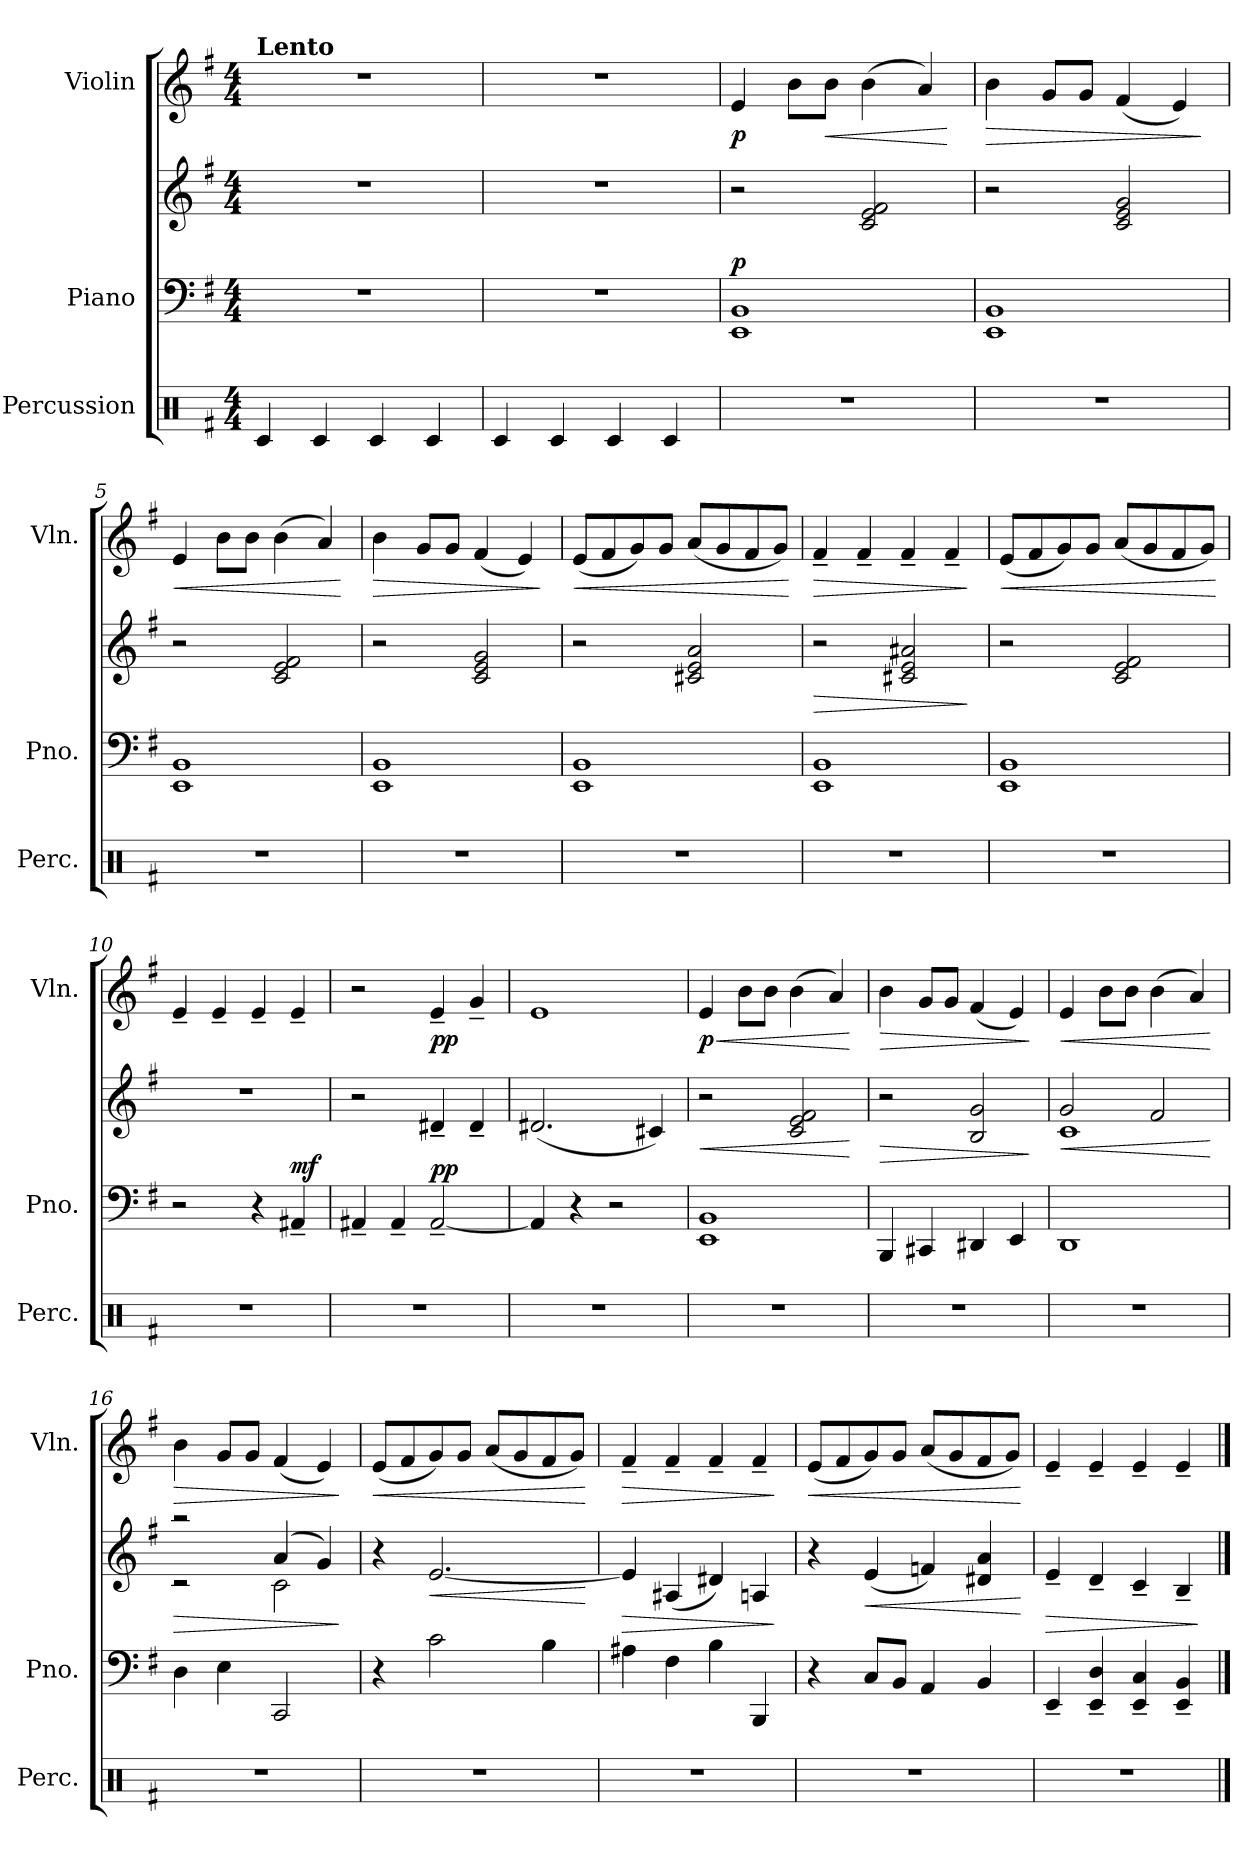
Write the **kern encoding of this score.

**kern	**kern	**kern	**dynam	**kern	**dynam
*part3	*part2	*part2	*part2	*part1	*part1
*staff4	*staff3	*staff2	*staff2/3	*staff1	*staff1
*I"Percussion	*I"Piano	*	*	*I"Violin	*
*I'Perc.	*I'Pno.	*	*	*I'Vln.	*
*clefX	*clefF4	*clefG2	*	*clefG2	*
*k[f#]	*k[f#]	*k[f#]	*	*k[f#]	*
*G:	*G:	*G:	*	*G:	*
*M4/4	*M4/4	*M4/4	*	*M4/4	*
*MM70	*MM70	*MM70	*	*MM70	*
=1	=1	=1	=1	=1	=1
!	!	!	!	!LO:TX:a:B:t=Lento	!
4Rc/	1r	1r	.	1r	.
4Rc/	.	.	.	.	.
4Rc/	.	.	.	.	.
4Rc/	.	.	.	.	.
=2	=2	=2	=2	=2	=2
4Rc/	1r	1r	.	1r	.
4Rc/	.	.	.	.	.
4Rc/	.	.	.	.	.
4Rc/	.	.	.	.	.
=3	=3	=3	=3	=3	=3
!	!	!	!LO:DY:a=2	!	!LO:DY:b
1r	1EE 1BB	2r	p	4e/	p
.	.	.	.	8b\L	.
!	!	!	!	!	!LO:HP:b
.	.	.	.	8b\J	<
.	.	2c/ 2e/ 2f#/	.	(>4b\	.
.	.	.	.	4a/)	.
.	.	.	.	.	[
=4	=4	=4	=4	=4	=4
!	!	!	!	!	!LO:HP:b
1r	1EE 1BB	2r	.	4b\	>
.	.	.	.	8g/L	.
.	.	.	.	8g/J	.
.	.	2c/ 2e/ 2g/	.	(4f#/	.
.	.	.	.	4e/)	.
.	.	.	.	.	]
=5	=5	=5	=5	=5	=5
!	!	!	!	!	!LO:HP:b
1r	1EE 1BB	2r	.	4e/	<
.	.	.	.	8b\L	.
.	.	.	.	8b\J	.
.	.	2c/ 2e/ 2f#/	.	(>4b\	.
.	.	.	.	4a/)	.
.	.	.	.	.	[
!!LO:LB:g=z
=6	=6	=6	=6	=6	=6
!	!	!	!	!	!LO:HP:b
1r	1EE 1BB	2r	.	4b\	>
.	.	.	.	8g/L	.
.	.	.	.	8g/J	.
.	.	2c/ 2e/ 2g/	.	(4f#/	.
.	.	.	.	4e/)	.
.	.	.	.	.	]
=7	=7	=7	=7	=7	=7
!	!	!	!	!	!LO:HP:b
1r	1EE 1BB	2r	.	(8e/L	<
.	.	.	.	8f#/	.
.	.	.	.	8g/)	.
.	.	.	.	8g/J	.
.	.	2c#X/ 2e/ 2a/	.	(8a/L	.
.	.	.	.	8g/	.
.	.	.	.	8f#/	.
.	.	.	.	8g/J)	.
.	.	.	.	.	[
=8	=8	=8	=8	=8	=8
!	!	!	!LO:HP:b	!	!LO:HP:b
1r	1EE 1BB	2r	>	4f#~/	>
.	.	.	.	4f#~/	.
.	.	2c#X/ 2e/ 2a#X/	.	4f#~/	.
.	.	.	.	4f#~/	.
.	.	.	]	.	]
=9	=9	=9	=9	=9	=9
!	!	!	!	!	!LO:HP:b
1r	1EE 1BB	2r	.	(8e/L	<
.	.	.	.	8f#/	.
.	.	.	.	8g/)	.
.	.	.	.	8g/J	.
.	.	2c/ 2e/ 2f#/	.	(8a/L	.
.	.	.	.	8g/	.
.	.	.	.	8f#/	.
.	.	.	.	8g/J)	.
.	.	.	.	.	[
=10	=10	=10	=10	=10	=10
1r	2r	1r	.	4e~/	.
.	.	.	.	4e~/	.
.	4r	.	.	4e~/	.
!	!	!	!LO:DY:a=2	!	!
.	4AA#X~/	.	mf	4e~/	.
!!LO:PB:g=z
=11	=11	=11	=11	=11	=11
1r	4AA#X~/	2r	.	2r	.
.	4AA#~/	.	.	.	.
!	!	!	!LO:DY:a=2	!	!LO:DY:b
.	[2AA#~/	4d#X~/	pp	4e~/	pp
.	.	4d#~/	.	4g~/	.
=12	=12	=12	=12	=12	=12
1r	4AA#/]	(2.d#X/	.	1e	.
.	4r	.	.	.	.
.	2r	.	.	.	.
.	.	4c#X/)	.	.	.
=13	=13	=13	=13	=13	=13
!	!	!	!LO:HP:b	!	!LO:HP:b
!	!	!	!	!	!LO:DY:n=1:b
1r	1EE 1BB	2r	<	4e/	< p
.	.	.	.	8b\L	.
.	.	.	.	8b\J	.
.	.	2c/ 2e/ 2f#/	.	(>4b\	.
.	.	.	.	4a/)	.
.	.	.	[	.	[
=14	=14	=14	=14	=14	=14
!	!	!	!LO:HP:b	!	!LO:HP:b
1r	4BBB/	2r	>	4b\	>
.	4CC#X/	.	.	8g/L	.
.	.	.	.	8g/J	.
.	4DD#X/	2B/ 2g/	.	(4f#/	.
.	4EE/	.	.	4e/)	.
.	.	.	]	.	]
=15	=15	=15	=15	=15	=15
!	!	!	!LO:HP:b	!	!LO:HP:b
*	*	*^	*	*	*
1r	1DD	2g/	1c	<	4e/	<
.	.	.	.	.	8b\L	.
.	.	.	.	.	8b\J	.
.	.	2f#/	.	.	(>4b\	.
.	.	.	.	.	4a/)	.
*	*	*v	*v	*	*	*
.	.	.	[	.	[
!!LO:PB:g=z
=16	=16	=16	=16	=16	=16
!	!	!	!LO:HP:b	!	!LO:HP:b
*	*	*^	*	*	*
1r	4D\	2raa	2rc	>	4b\	>
.	4E\	.	.	.	8g/L	.
.	.	.	.	.	8g/J	.
.	2CC/	(>4a/	2c\	.	(4f#/	.
.	.	4g/)	.	.	4e/)	.
*	*	*v	*v	*	*	*
.	.	.	]	.	]
=17	=17	=17	=17	=17	=17
!	!	!	!	!	!LO:HP:b
1r	4r	4r	.	(8e/L	<
.	.	.	.	8f#/	.
!	!	!	!LO:HP:b	!	!
.	2c\	[2.e/	<	8g/)	.
.	.	.	.	8g/J	.
.	.	.	.	(8a/L	.
.	.	.	.	8g/	.
.	4B\	.	.	8f#/	.
.	.	.	.	8g/J)	.
.	.	.	[	.	[
=18	=18	=18	=18	=18	=18
!	!	!	!LO:HP:b	!	!LO:HP:b
1r	4A#X\	4e/]	>	4f#~/	>
.	4F#\	(4A#X/	.	4f#~/	.
.	4B\	4d#X/)	.	4f#~/	.
.	4BBB/	4An/	.	4f#~/	.
.	.	.	]	.	]
=19	=19	=19	=19	=19	=19
!	!	!	!	!	!LO:HP:b
1r	4r	4r	.	(8e/L	<
.	.	.	.	8f#/	.
!	!	!	!LO:HP:b	!	!
.	8C/L	(4e/	<	8g/)	.
.	8BB/J	.	.	8g/J	.
.	4AA/	4fn/)	.	(8a/L	.
.	.	.	.	8g/	.
.	4BB/	4d#X/ 4a/	.	8f#/	.
.	.	.	.	8g/J)	.
.	.	.	[	.	[
=20	=20	=20	=20	=20	=20
!	!	!	!LO:HP:b	!	!
1r	4EE~/	4e~/	>	4e~/	.
.	4EE/~ 4D/~	4d~/	.	4e~/	.
.	4EE/~ 4C/~	4c~/	.	4e~/	.
.	4EE/~ 4BB/~	4B~/	.	4e~/	.
.	.	.	]	.	.
==	==	==	==	==	==
*-	*-	*-	*-	*-	*-
